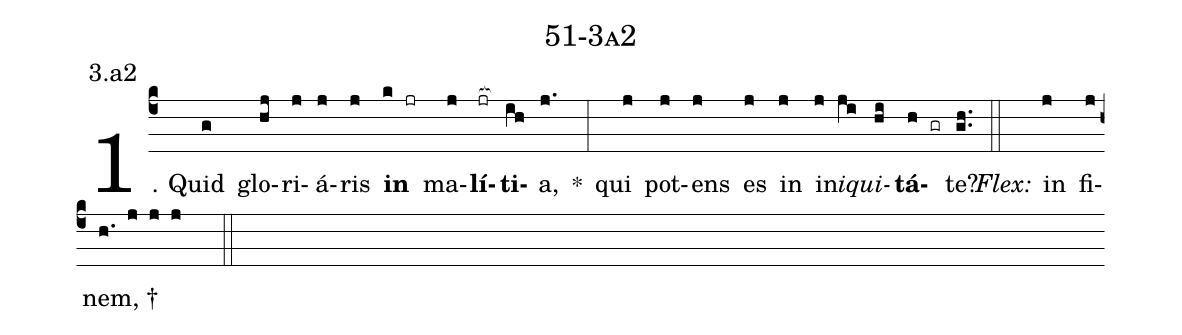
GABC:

name: 51-3a2;
annotation: 3.a2;
%%
(c4)1. Quid(g) glo(hj)ri(j)á(j)ris(j) <b>in</b>(k jr) ma(j)<b>lí</b>(jr[ocb:1{])<b>ti</b>(ih[ocb:0}])a,(j.) *(:) qui(j) pot(j)ens(j) es(j) in(j) in(j)<i>i</i>(ji)<i>qui</i>(hi)<b>tá</b>(h gr)te?(gh..) (::)
<i>Flex:</i>()  in(j) fi(j)nem, †(h. j j j  ::)
